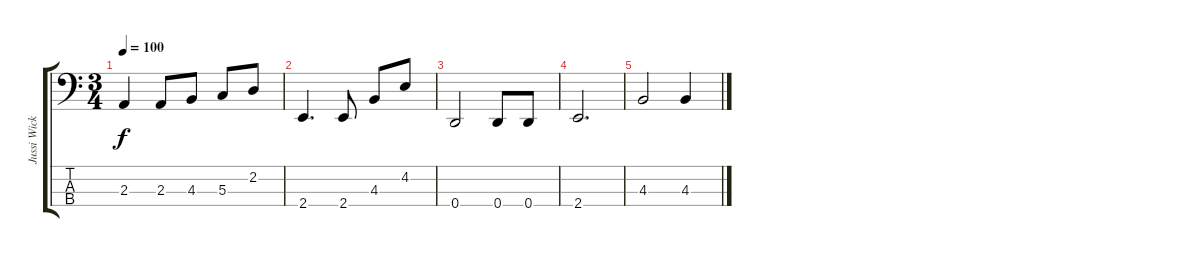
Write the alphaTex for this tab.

\track ("Jussi Wickström" "Jussi Wick") {instrument electricbassfinger}
\staff {score tabs}
\tuning (F2 C2 G1 D1) {hide}
\ts (3 4)
\tempo 100
\clef f4
\ks c
2.3.4{dy f} 2.3.8 4.3.8 5.3.8 2.2.8 |
2.4.4{d} 2.4.8 4.3.8 4.2.8 |
0.4.2 0.4.8 0.4.8 |
2.4.2{d} |
4.3.2 4.3.4
